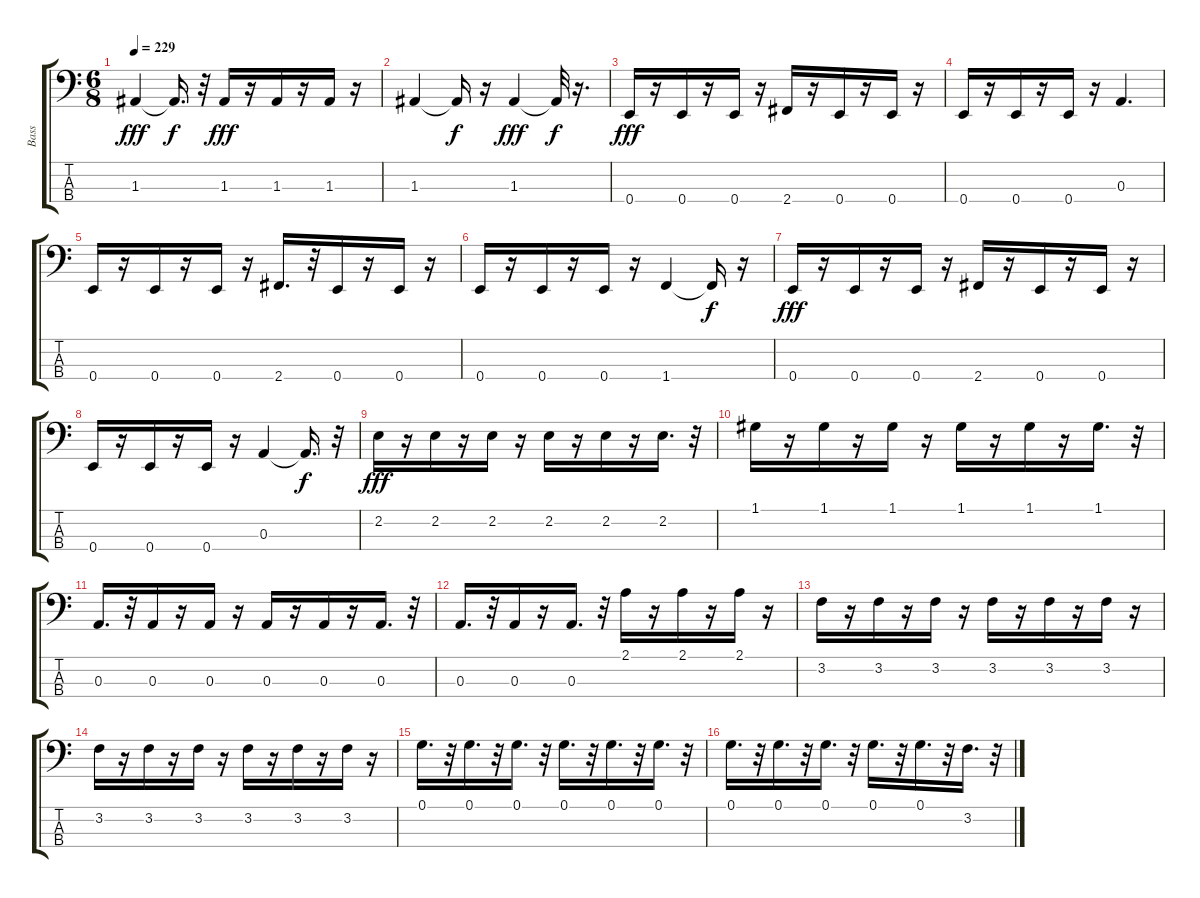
\track ("Bass" "Bass") {instrument electricbasspick}
\staff {score tabs}
\tuning (G2 D2 A1 E1) {hide}
\ts (6 8)
\tempo 229
\clef f4
\ks c
1.3.4{dy fff} 1.3{t}.16{d dy f} r.32 1.3.16{dy fff} r.16 1.3.16 r.16 1.3.16 r.16 |
1.3.4 1.3{t}.16{dy f} r.16 1.3.4{dy fff} 1.3{t}.32{dy f} r.16{d} |
0.4.16{dy fff} r.16 0.4.16 r.16 0.4.16 r.16 2.4.16 r.16 0.4.16 r.16 0.4.16 r.16 |
0.4.16 r.16 0.4.16 r.16 0.4.16 r.16 0.3.4{d} |
0.4.16 r.16 0.4.16 r.16 0.4.16 r.16 2.4.16{d} r.32 0.4.16 r.16 0.4.16 r.16 |
0.4.16 r.16 0.4.16 r.16 0.4.16 r.16 1.4.4 1.4{t}.16{dy f} r.16 |
0.4.16{dy fff} r.16 0.4.16 r.16 0.4.16 r.16 2.4.16 r.16 0.4.16 r.16 0.4.16 r.16 |
0.4.16 r.16 0.4.16 r.16 0.4.16 r.16 0.3.4 0.3{t}.16{d dy f} r.32 |
2.2.16{dy fff} r.16 2.2.16 r.16 2.2.16 r.16 2.2.16 r.16 2.2.16 r.16 2.2.16{d} r.32 |
1.1.16 r.16 1.1.16 r.16 1.1.16 r.16 1.1.16 r.16 1.1.16 r.16 1.1.16{d} r.32 |
0.3.16{d} r.32 0.3.16 r.16 0.3.16 r.16 0.3.16 r.16 0.3.16 r.16 0.3.16{d} r.32 |
0.3.16{d} r.32 0.3.16 r.16 0.3.16{d} r.32 2.1.16 r.16 2.1.16 r.16 2.1.16 r.16 |
3.2.16 r.16 3.2.16 r.16 3.2.16 r.16 3.2.16 r.16 3.2.16 r.16 3.2.16 r.16 |
3.2.16 r.16 3.2.16 r.16 3.2.16 r.16 3.2.16 r.16 3.2.16 r.16 3.2.16 r.16 |
0.1.16{d} r.32 0.1.16{d} r.32 0.1.16{d} r.32 0.1.16{d} r.32 0.1.16{d} r.32 0.1.16{d} r.32 |
0.1.16{d} r.32 0.1.16{d} r.32 0.1.16{d} r.32 0.1.16{d} r.32 0.1.16{d} r.32 3.2.16{d} r.32
